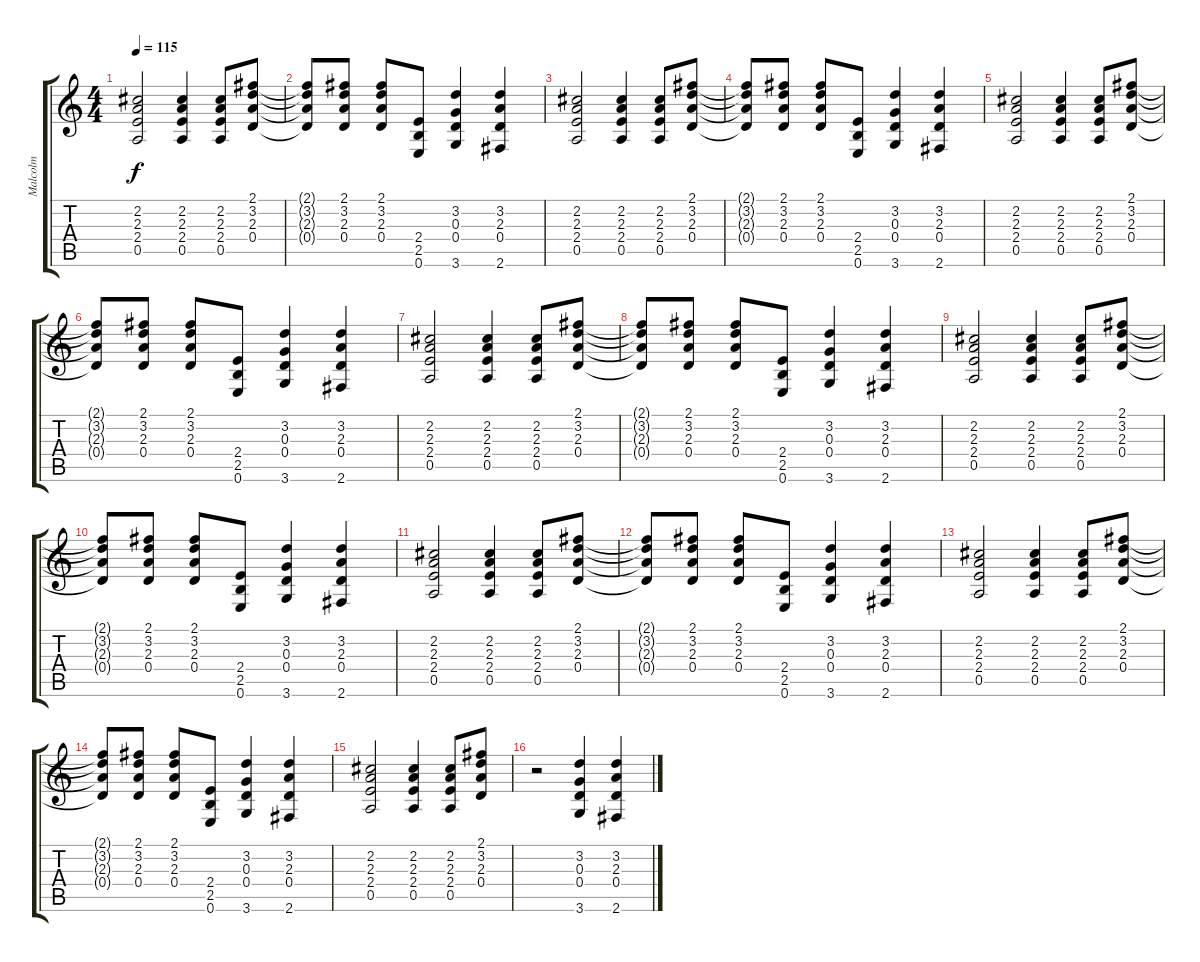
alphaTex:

\track ("Malcolm" "Malcolm") {instrument overdrivenguitar}
\staff {score tabs}
\tuning (E4 B3 G3 D3 A2 E2) {hide}
\ts (4 4)
\tempo 115
\clef g2
\ks c
(2.2 2.3 2.4 0.5).2{dy f} (2.2 2.3 2.4 0.5).4 (2.2 2.3 2.4 0.5).8 (2.1 3.2 2.3 0.4).8 |
(2.1{t} 3.2{t} 2.3{t} 0.4{t}).8 (2.1 3.2 2.3 0.4).8 (2.1 3.2 2.3 0.4).8 (2.4 2.5 0.6).8 (3.2 0.3 0.4 3.6).4 (3.2 2.3 0.4 2.6).4 |
(2.2 2.3 2.4 0.5).2 (2.2 2.3 2.4 0.5).4 (2.2 2.3 2.4 0.5).8 (2.1 3.2 2.3 0.4).8 |
(2.1{t} 3.2{t} 2.3{t} 0.4{t}).8 (2.1 3.2 2.3 0.4).8 (2.1 3.2 2.3 0.4).8 (2.4 2.5 0.6).8 (3.2 0.3 0.4 3.6).4 (3.2 2.3 0.4 2.6).4 |
(2.2 2.3 2.4 0.5).2 (2.2 2.3 2.4 0.5).4 (2.2 2.3 2.4 0.5).8 (2.1 3.2 2.3 0.4).8 |
(2.1{t} 3.2{t} 2.3{t} 0.4{t}).8 (2.1 3.2 2.3 0.4).8 (2.1 3.2 2.3 0.4).8 (2.4 2.5 0.6).8 (3.2 0.3 0.4 3.6).4 (3.2 2.3 0.4 2.6).4 |
(2.2 2.3 2.4 0.5).2 (2.2 2.3 2.4 0.5).4 (2.2 2.3 2.4 0.5).8 (2.1 3.2 2.3 0.4).8 |
(2.1{t} 3.2{t} 2.3{t} 0.4{t}).8 (2.1 3.2 2.3 0.4).8 (2.1 3.2 2.3 0.4).8 (2.4 2.5 0.6).8 (3.2 0.3 0.4 3.6).4 (3.2 2.3 0.4 2.6).4 |
(2.2 2.3 2.4 0.5).2 (2.2 2.3 2.4 0.5).4 (2.2 2.3 2.4 0.5).8 (2.1 3.2 2.3 0.4).8 |
(2.1{t} 3.2{t} 2.3{t} 0.4{t}).8 (2.1 3.2 2.3 0.4).8 (2.1 3.2 2.3 0.4).8 (2.4 2.5 0.6).8 (3.2 0.3 0.4 3.6).4 (3.2 2.3 0.4 2.6).4 |
(2.2 2.3 2.4 0.5).2 (2.2 2.3 2.4 0.5).4 (2.2 2.3 2.4 0.5).8 (2.1 3.2 2.3 0.4).8 |
(2.1{t} 3.2{t} 2.3{t} 0.4{t}).8 (2.1 3.2 2.3 0.4).8 (2.1 3.2 2.3 0.4).8 (2.4 2.5 0.6).8 (3.2 0.3 0.4 3.6).4 (3.2 2.3 0.4 2.6).4 |
(2.2 2.3 2.4 0.5).2 (2.2 2.3 2.4 0.5).4 (2.2 2.3 2.4 0.5).8 (2.1 3.2 2.3 0.4).8 |
(2.1{t} 3.2{t} 2.3{t} 0.4{t}).8 (2.1 3.2 2.3 0.4).8 (2.1 3.2 2.3 0.4).8 (2.4 2.5 0.6).8 (3.2 0.3 0.4 3.6).4 (3.2 2.3 0.4 2.6).4 |
(2.2 2.3 2.4 0.5).2 (2.2 2.3 2.4 0.5).4 (2.2 2.3 2.4 0.5).8 (2.1 3.2 2.3 0.4).8 |
r.2 (3.2 0.3 0.4 3.6).4{volume 13} (3.2 2.3 0.4 2.6).4{volume 14}
